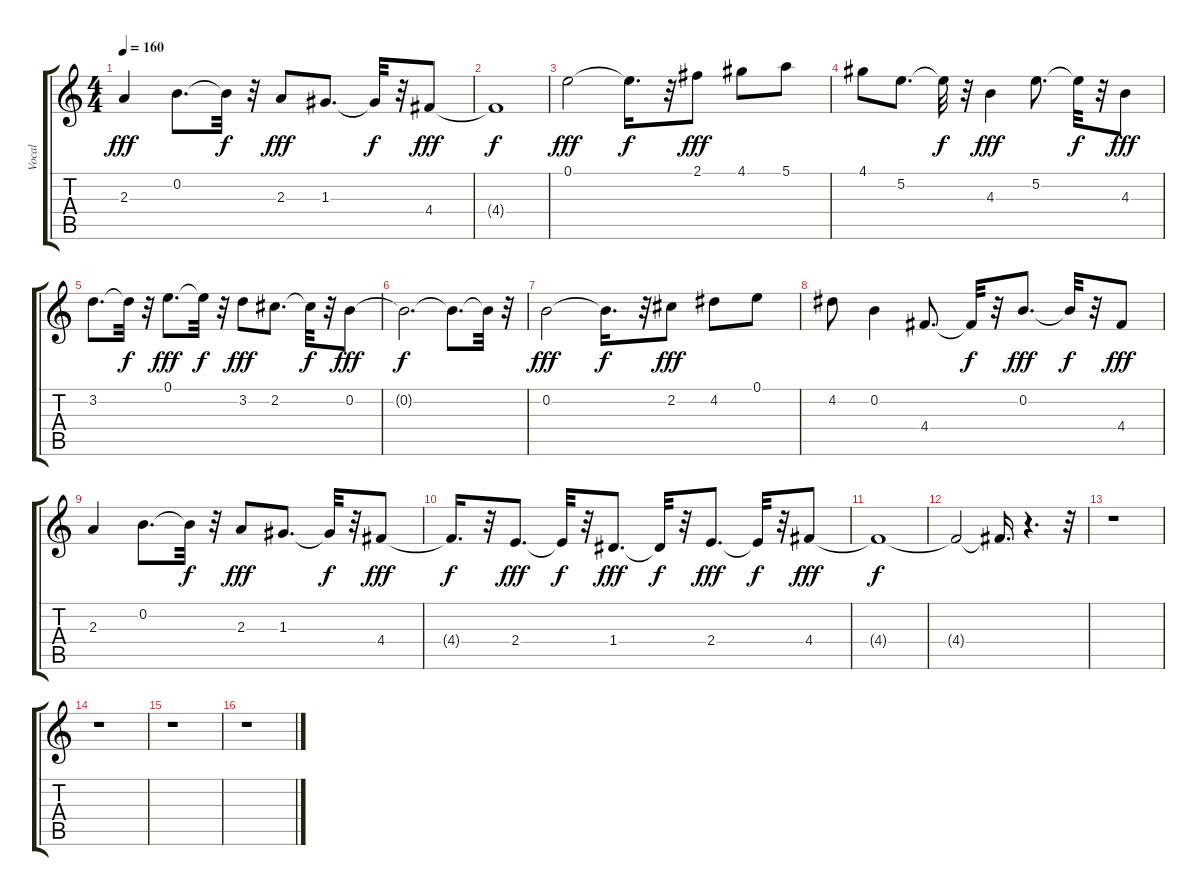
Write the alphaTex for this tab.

\track ("Vocal" "Vocal") {instrument distortionguitar}
\staff {score tabs}
\tuning (E4 B3 G3 D3 A2 E2) {hide}
\ts (4 4)
\tempo 160
\clef g2
\ks c
2.3.4{dy fff} 0.2.8{d} 0.2{t}.32{dy f} r.32 2.3.8{dy fff} 1.3.8{d} 1.3{t}.32{dy f} r.32 4.4.8{dy fff} |
4.4{t}.1{dy f} |
0.1.2{dy fff} 0.1{t}.16{d dy f} r.32 2.1.8{dy fff} 4.1.8 5.1.8 |
4.1.8 5.2.8{d} 5.2{t}.32{dy f} r.32 4.3.4{dy fff} 5.2.8{d} 5.2{t}.32{dy f} r.32 4.3.8{dy fff} |
3.2.8{d} 3.2{t}.32{dy f} r.32 0.1.8{d dy fff} 0.1{t}.32{dy f} r.32 3.2.8{dy fff} 2.2.8{d} 2.2{t}.32{dy f} r.32 0.2.8{dy fff} |
0.2{t}.2{d dy f} 0.2{t}.8{d} 0.2{t}.32 r.32 |
0.2.2{dy fff} 0.2{t}.16{d dy f} r.32 2.2.8{dy fff} 4.2.8 0.1.8 |
4.2.8 0.2.4 4.4.8{d} 4.4{t}.32{dy f} r.32 0.2.8{d dy fff} 0.2{t}.32{dy f} r.32 4.4.8{dy fff} |
2.3.4 0.2.8{d} 0.2{t}.32{dy f} r.32 2.3.8{dy fff} 1.3.8{d} 1.3{t}.32{dy f} r.32 4.4.8{dy fff} |
4.4{t}.16{d dy f} r.32 2.4.8{d dy fff} 2.4{t}.32{dy f} r.32 1.4.8{d dy fff} 1.4{t}.32{dy f} r.32 2.4.8{d dy fff} 2.4{t}.32{dy f} r.32 4.4.8{dy fff} |
4.4{t}.1{dy f} |
4.4{t}.2 4.4{t}.16{d} r.4{d} r.32 |
r.1 |
r.1 |
r.1 |
r.1
